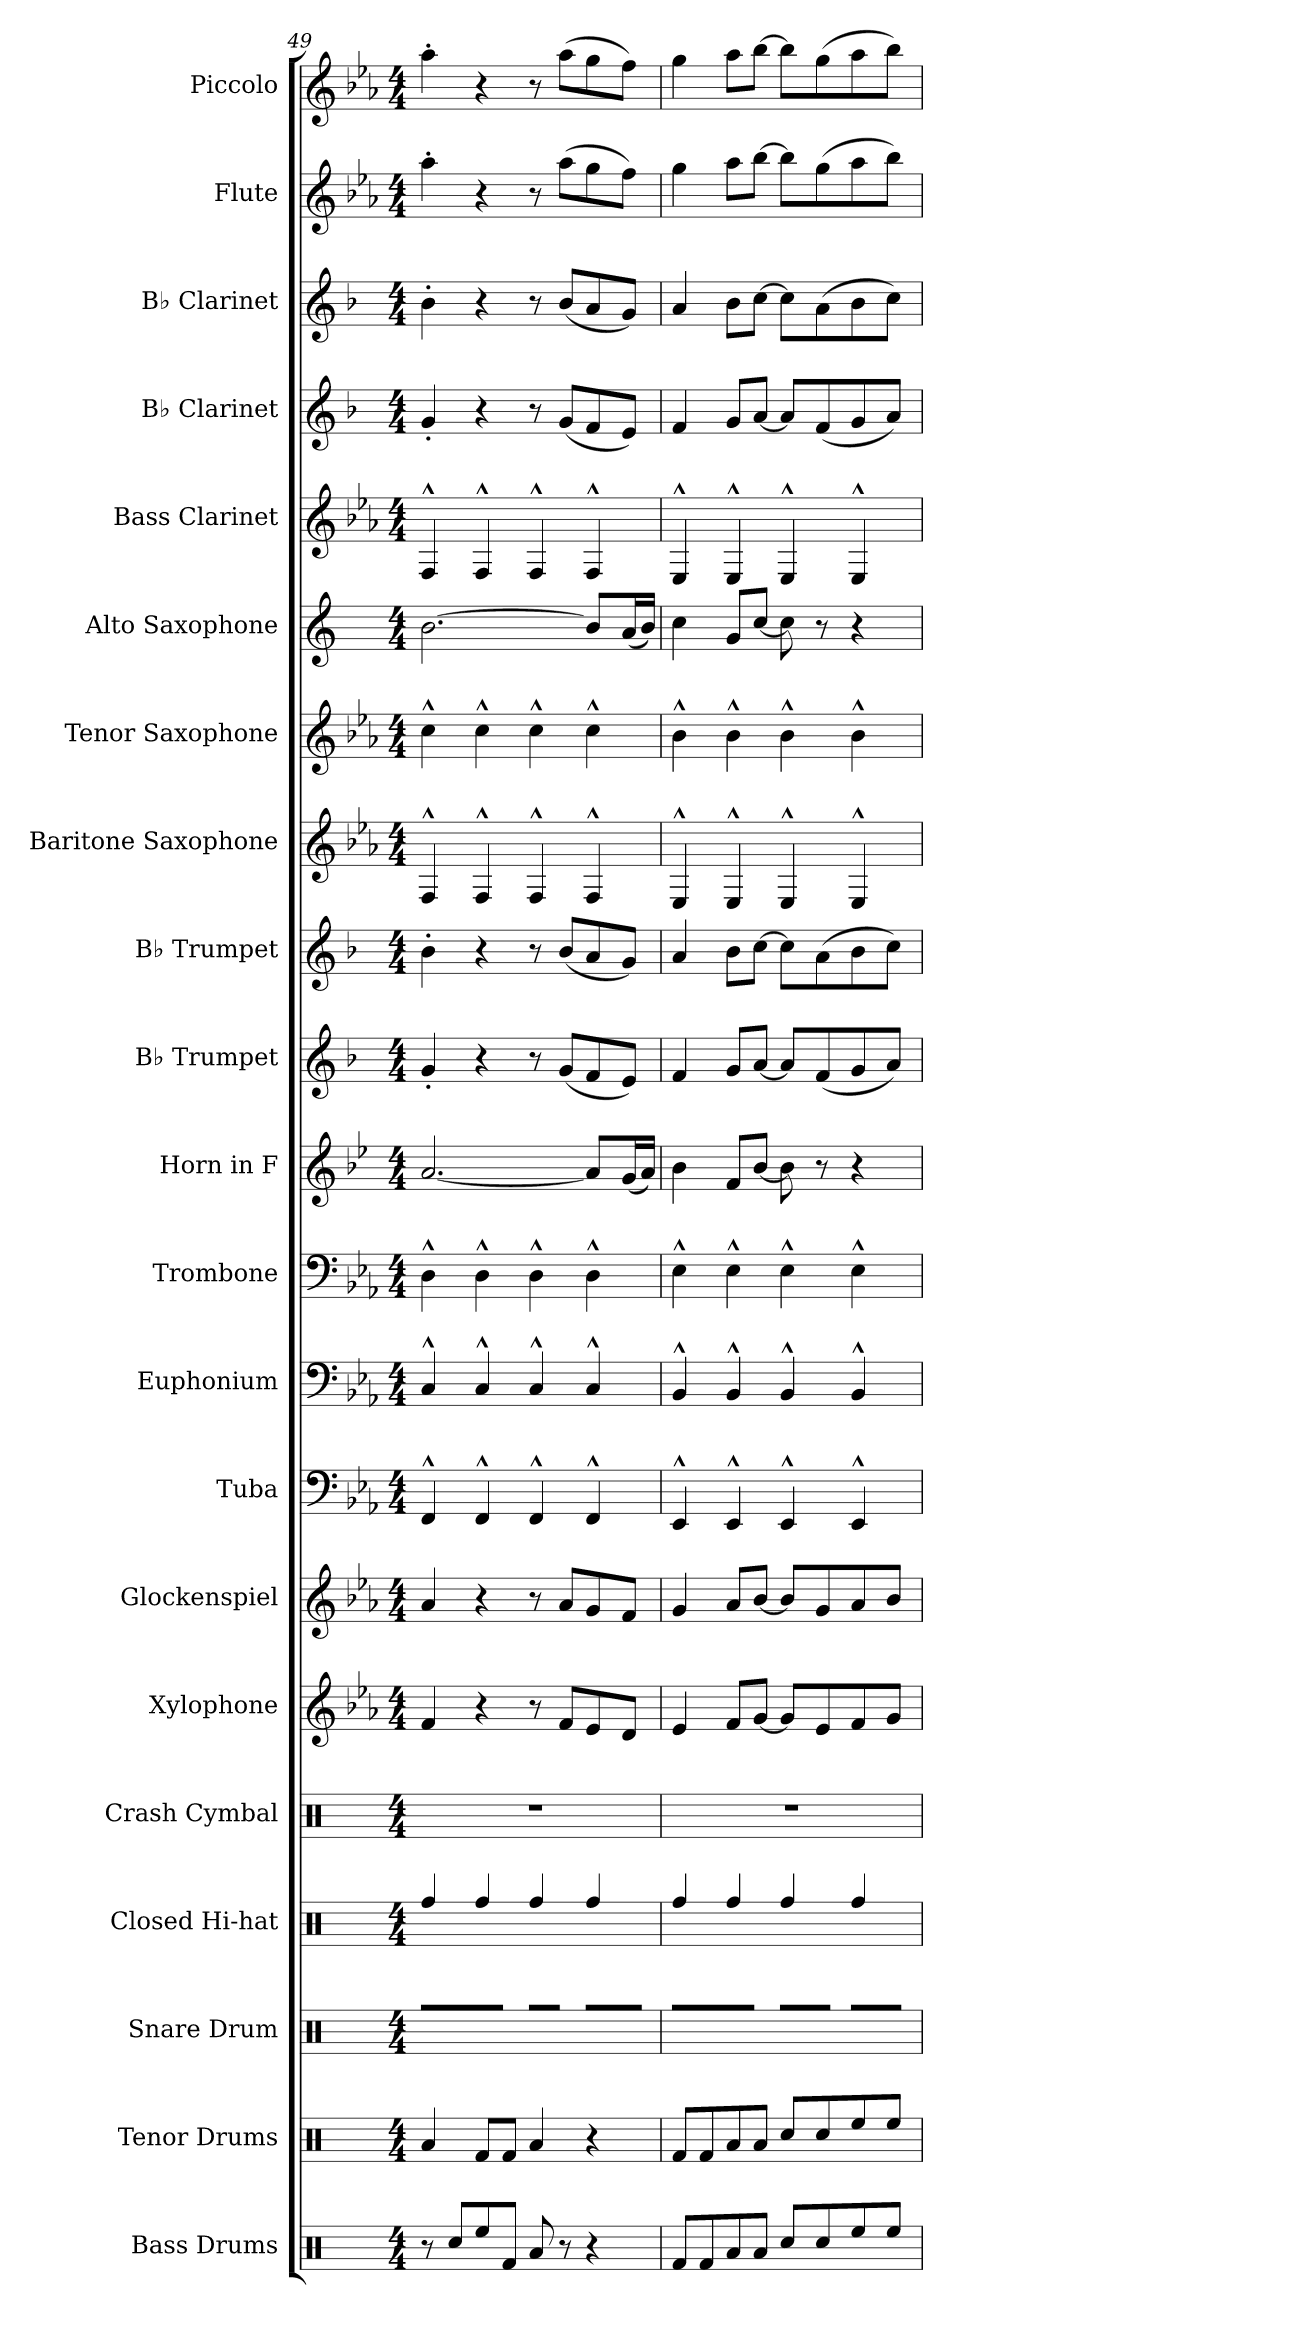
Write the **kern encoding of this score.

**kern	**kern	**kern	**kern	**kern	**kern	**kern	**kern	**kern	**kern	**kern	**kern	**kern	**kern	**kern	**kern	**kern	**kern	**kern	**kern	**kern
*part21	*part20	*part19	*part18	*part17	*part16	*part15	*part14	*part13	*part12	*part11	*part10	*part9	*part8	*part7	*part6	*part5	*part4	*part3	*part2	*part1
*staff21	*staff20	*staff19	*staff18	*staff17	*staff16	*staff15	*staff14	*staff13	*staff12	*staff11	*staff10	*staff9	*staff8	*staff7	*staff6	*staff5	*staff4	*staff3	*staff2	*staff1
*I"Bass Drums	*I"Tenor Drums	*I"Snare Drum	*I"Closed Hi-hat	*I"Crash Cymbal	*I"Xylophone	*I"Glockenspiel	*I"Tuba	*I"Euphonium	*I"Trombone	*I"Horn in F	*I"B♭ Trumpet	*I"B♭ Trumpet	*I"Baritone Saxophone	*I"Tenor Saxophone	*I"Alto Saxophone	*I"Bass Clarinet	*I"B♭ Clarinet	*I"B♭ Clarinet	*I"Flute	*I"Piccolo
*I'B.D.	*I'T.D.	*I'S.D.	*I'Hi-hat	*I'Cr. Cym.	*I'Xyl.	*I'Glk.	*I'Tba.	*I'Euph.	*I'Tbn.	*	*I'B♭ Tpt.	*I'B♭ Tpt.	*I'Bar. Sax.	*I'T. Sax.	*I'A. Sax.	*I'B. Cl.	*I'B♭ Cl.	*I'B♭ Cl.	*I'Fl.	*I'Picc.
*clefX	*clefX	*clefX	*clefX	*clefX	*clefG2	*clefG2	*clefF4	*clefF4	*clefF4	*clefG2	*clefG2	*clefG2	*clefG2	*clefG2	*clefG2	*clefG2	*clefG2	*clefG2	*clefG2	*clefG2
*	*	*	*	*	*ITrd-7c-12	*ITrd-14c-24	*	*	*	*ITrd4c7	*ITrd1c2	*ITrd1c2	*ITrd12c21	*ITrd8c14	*ITrd5c9	*ITrd8c14	*ITrd1c2	*ITrd1c2	*	*ITrd-7c-12
*k[]	*k[]	*k[]	*k[]	*k[]	*k[b-e-a-]	*k[b-e-a-]	*k[b-e-a-]	*k[b-e-a-]	*k[b-e-a-]	*k[b-e-a-]	*k[b-e-a-]	*k[b-e-a-]	*k[b-e-a-]	*k[b-e-a-]	*k[b-e-a-]	*k[b-e-a-]	*k[b-e-a-]	*k[b-e-a-]	*k[b-e-a-]	*k[b-e-a-]
*M4/4	*M4/4	*M4/4	*M4/4	*M4/4	*M4/4	*M4/4	*M4/4	*M4/4	*M4/4	*M4/4	*M4/4	*M4/4	*M4/4	*M4/4	*M4/4	*M4/4	*M4/4	*M4/4	*M4/4	*M4/4
=49	=49	=49	=49	=49	=49	=49	=49	=49	=49	=49	=49	=49	=49	=49	=49	=49	=49	=49	=49	=49
8r	4Ra/	8R^/L	4Rff/	1r	4ff/	4aaa-/	4FF^^/	4C^^/	4D^^\	[2.d/	4f'/	4a-'\	4FF^^/	4c^^\	[2.d\	4FF^^/	4f'/	4a-'\	4aa-'\	4aaa-'\
8Rcc/L	.	8R/	.	.	.	.	.	.	.	.	.	.	.	.	.	.	.	.	.	.
8Ree/	8Rf/L	8R/	4Rff/	.	4r	4r	4FF^^/	4C^^/	4D^^\	.	4r	4r	4FF^^/	4c^^\	.	4FF^^/	4r	4r	4r	4r
8Rf/J	8Rf/J	8R^/J	.	.	.	.	.	.	.	.	.	.	.	.	.	.	.	.	.	.
8Ra/	4Ra/	8R^/L	4Rff/	.	8r	8r	4FF^^/	4C^^/	4D^^\	.	8r	8r	4FF^^/	4c^^\	.	4FF^^/	8r	8r	8r	8r
8r	.	8R/J	.	.	8ff/L	8aaa-/L	.	.	.	.	(8f/L	(8a-/L	.	.	.	.	(8f/L	(8a-/L	(8aa-\L	(8aaa-\L
4r	4r	16R/LL	4Rff/	.	8ee-/	8ggg/	4FF^^/	4C^^/	4D^^\	8d/L]	8e-/	8g/	4FF^^/	4c^^\	8d/L]	4FF^^/	8e-/	8g/	8gg\	8ggg\
.	.	16R/	.	.	.	.	.	.	.	.	.	.	.	.	.	.	.	.	.	.
.	.	16R/	.	.	8dd/J	8fff/J	.	.	.	(16c/L	8d/J)	8f/J)	.	.	(16c/L	.	8d/J)	8f/J)	8ff\J)	8fff\J)
.	.	16R/JJ	.	.	.	.	.	.	.	16d/JJ)	.	.	.	.	16d/JJ)	.	.	.	.	.
=50	=50	=50	=50	=50	=50	=50	=50	=50	=50	=50	=50	=50	=50	=50	=50	=50	=50	=50	=50	=50
8Rf/L	8Rf/L	8R^/L	4Rff/	1r	4ee-/	4ggg/	4EE-^^/	4BB-^^/	4E-^^\	4e-\	4e-/	4g/	4EE-^^/	4B-^^\	4e-\	4EE-^^/	4e-/	4g/	4gg\	4ggg\
8Rf/	8Rf/	8R/	.	.	.	.	.	.	.	.	.	.	.	.	.	.	.	.	.	.
8Ra/	8Ra/	8R^/	4Rff/	.	8ff/L	8aaa-/L	4EE-^^/	4BB-^^/	4E-^^\	8B-/L	8f/L	8a-\L	4EE-^^/	4B-^^\	8B-/L	4EE-^^/	8f/L	8a-\L	8aa-\L	8aaa-\L
8Ra/J	8Ra/J	8R/J	.	.	[8gg/J	[8bbb-/J	.	.	.	[8e-/J	[8g/J	[8b-\J	.	.	[8e-/J	.	[8g/J	[8b-\J	[8bb-\J	[8bbb-\J
*	*	*Xbrackettup	*	*	*	*	*	*	*	*	*	*	*	*	*	*	*	*	*	*
8Rcc/L	8Rcc/L	12R^\L	4Rff/	.	8gg/L]	8bbb-/L]	4EE-^^/	4BB-^^/	4E-^^\	8e-\]	8g/L]	8b-\L]	4EE-^^/	4B-^^\	8e-\]	4EE-^^/	8g/L]	8b-\L]	8bb-\L]	8bbb-\L]
.	.	12R\	.	.	.	.	.	.	.	.	.	.	.	.	.	.	.	.	.	.
8Rcc/	8Rcc/	.	.	.	8ee-/	8ggg/	.	.	.	8r	(8e-/	(8g\	.	.	8r	.	(8e-/	(8g\	(8gg\	(8ggg\
.	.	12R\J	.	.	.	.	.	.	.	.	.	.	.	.	.	.	.	.	.	.
8Ree/	8Ree/	12R^\L	4Rff/	.	8ff/	8aaa-/	4EE-^^/	4BB-^^/	4E-^^\	4r	8f/	8a-\	4EE-^^/	4B-^^\	4r	4EE-^^/	8f/	8a-\	8aa-\	8aaa-\
.	.	12R\	.	.	.	.	.	.	.	.	.	.	.	.	.	.	.	.	.	.
8Ree/J	8Ree/J	.	.	.	8gg/J	8bbb-/J	.	.	.	.	8g/J)	8b-\J)	.	.	.	.	8g/J)	8b-\J)	8bb-\J)	8bbb-\J)
.	.	12R\J	.	.	.	.	.	.	.	.	.	.	.	.	.	.	.	.	.	.
=	=	=	=	=	=	=	=	=	=	=	=	=	=	=	=	=	=	=	=	=
*-	*-	*-	*-	*-	*-	*-	*-	*-	*-	*-	*-	*-	*-	*-	*-	*-	*-	*-	*-	*-
